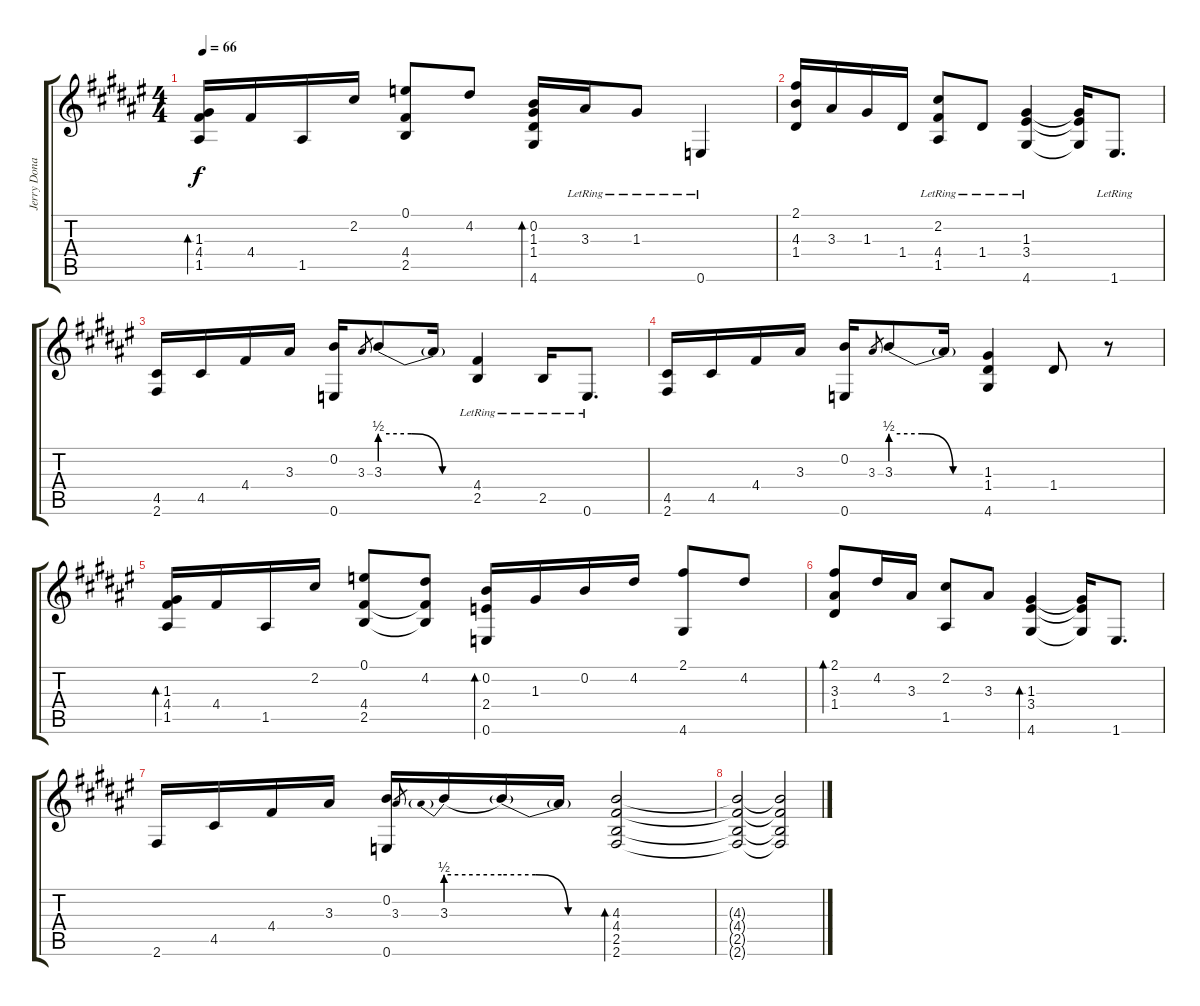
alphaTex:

\track ("Jerry Donahue" "Jerry Dona") {instrument electricguitarclean}
\staff {score tabs}
\tuning (E4 B3 G3 D3 A2 E2) {hide}
\ts (4 4)
\tempo 66
\clef g2
\ks f#
(1.3 4.4 1.5).16{bd 30 dy f} 4.4.16 1.5.16 2.2.16 (0.1 4.4 2.5).8 4.2.8 (0.2 1.3 1.4 4.6).16{bd 30} 3.3{lr}.16 1.3{lr}.8 0.6{lr}.4 |
(2.1 4.3 1.4).16 3.3.16 1.3.16 1.4.16 (2.2{lr} 4.4{lr} 1.5{lr}).8 1.4{lr}.8 (1.3{lr} 3.4{lr} 4.6{lr}).4 (1.3{t} 3.4{t} 4.6{t}).16 1.6{lr}.8{d} |
(4.5 2.6).16 4.5.16 4.4.16 3.3.16 (0.2 0.6).16 3.3.8{gr} 3.3{be (custom 0 2 20 2 40 0 60 0)}.8 3.3{t}.16 (4.4{lr} 2.5{lr}).4 2.5{lr}.16 0.6{lr}.8{d} |
(4.5 2.6).16 4.5.16 4.4.16 3.3.16 (0.2 0.6).16 3.3.8{gr} 3.3{be (custom 0 2 20 2 40 0 60 0)}.8 3.3{t}.16 (1.3 1.4 4.6).4 1.4.8 r.8 |
(1.3 4.4 1.5).16{bd 30} 4.4.16 1.5.16 2.2.16 (0.1 4.4 2.5).8 (4.2 4.4{t} 2.5{t}).8 (0.2 2.4 0.6).16{bd 30} 1.3.16 0.2.16 4.2.16 (2.1 4.6).8 4.2.8 |
(2.1 3.3 1.4).8{bd 30} 4.2.16 3.3.16 (2.2 1.5).8 3.3.8 (1.3 3.4 4.6).4{bd 30} (1.3{t} 3.4{t} 4.6{t}).16 1.6.8{d} |
2.6.16 4.5.16 4.4.16 3.3.16 (0.2 0.6).16 3.3.8{gr} 3.3{be (prebend 0 2 60 2)}.16 3.3{be (custom 0 2 20 2 40 0 60 0) t}.16 3.3{t}.16 (4.3 4.4 2.5 2.6).2{bd 30} |
(4.3{t} 4.4{t} 2.5{t} 2.6{t}).2 (4.3{t} 4.4{t} 2.5{t} 2.6{t}).2
